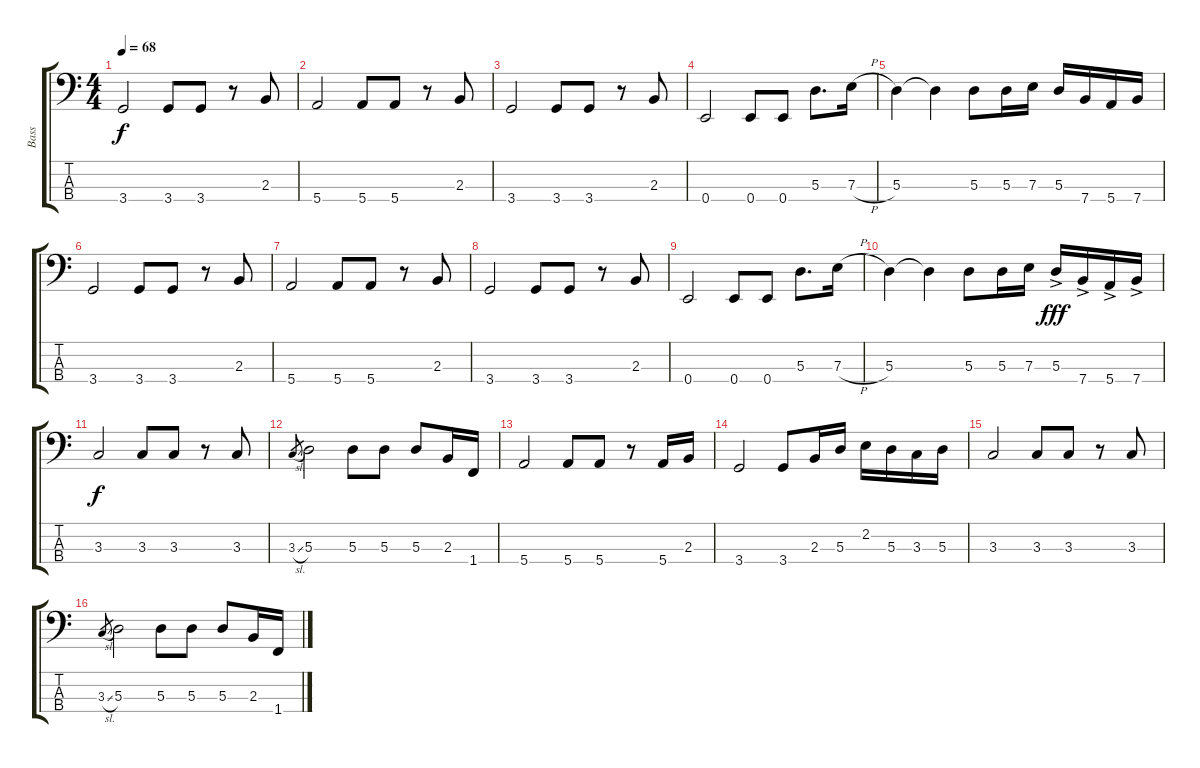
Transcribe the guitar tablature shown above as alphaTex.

\track ("Bass" "Bass") {instrument slapbass1}
\staff {score tabs}
\tuning (G2 D2 A1 E1) {hide}
\ts (4 4)
\tempo 68
\clef f4
\ks c
3.4.2{dy f} 3.4.8 3.4.8 r.8 2.3.8 |
5.4.2 5.4.8 5.4.8 r.8 2.3.8 |
3.4.2 3.4.8 3.4.8 r.8 2.3.8 |
0.4.2 0.4.8 0.4.8 5.3.8{d} 7.3{h}.16 |
5.3.4 5.3{t}.4 5.3.8 5.3.16 7.3.16 5.3.16 7.4.16 5.4.16 7.4.16 |
3.4.2 3.4.8 3.4.8 r.8 2.3.8 |
5.4.2 5.4.8 5.4.8 r.8 2.3.8 |
3.4.2 3.4.8 3.4.8 r.8 2.3.8 |
0.4.2 0.4.8 0.4.8 5.3.8{d} 7.3{h}.16 |
5.3.4 5.3{t}.4 5.3.8 5.3.16 7.3.16 5.3{ac}.16{dy fff} 7.4{ac}.16 5.4{ac}.16 7.4{ac}.16 |
3.3.2{dy f} 3.3.8 3.3.8 r.8 3.3.8 |
3.3{sl}.8{gr} 5.3.2 5.3.8 5.3.8 5.3.8 2.3.16 1.4.16 |
5.4.2 5.4.8 5.4.8 r.8 5.4.16 2.3.16 |
3.4.2 3.4.8 2.3.16 5.3.16 2.2.16 5.3.16 3.3.16 5.3.16 |
3.3.2 3.3.8 3.3.8 r.8 3.3.8 |
3.3{sl}.8{gr} 5.3.2 5.3.8 5.3.8 5.3.8 2.3.16 1.4.16
